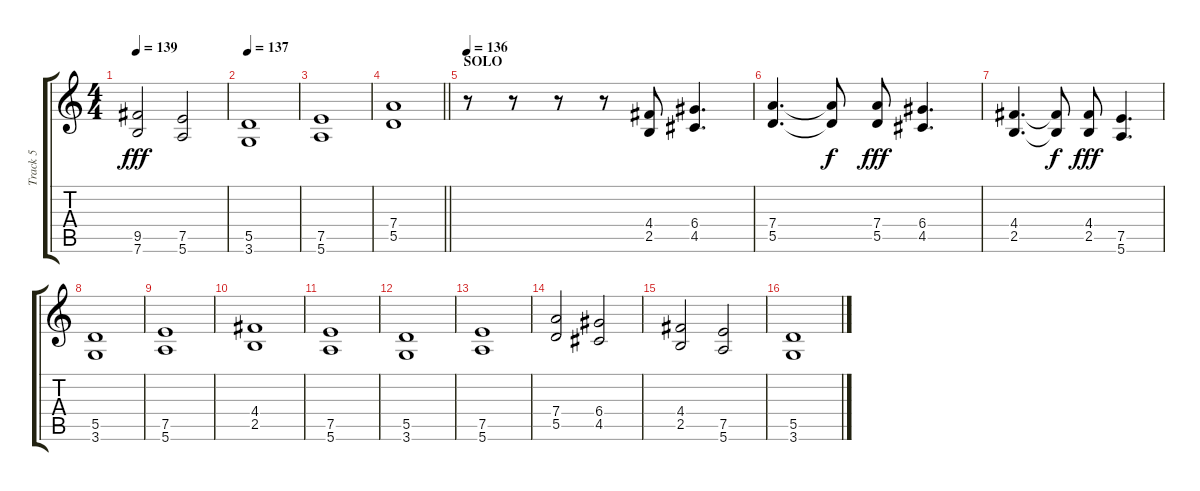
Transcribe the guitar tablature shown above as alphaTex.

\track ("Track 5" "Track 5") {instrument distortionguitar}
\staff {score tabs}
\tuning (E4 B3 G3 D3 A2 E2) {hide}
\ts (4 4)
\tempo 139
\clef g2
\ks c
(9.5 7.6).2{dy fff} (7.5 5.6).2 |
\tempo 137
(5.5 3.6).1 |
(7.5 5.6).1 |
\barLineRight lightlight
(7.4 5.5).1 |
\section ("" "SOLO")
\tempo 136
r.8 r.8 r.8 r.8 (4.4 2.5).8 (6.4 4.5).4{d} |
(7.4 5.5).4{d} (7.4{t} 5.5{t}).8{dy f} (7.4 5.5).8{dy fff} (6.4 4.5).4{d} |
(4.4 2.5).4{d} (4.4{t} 2.5{t}).8{dy f} (4.4 2.5).8{dy fff} (7.5 5.6).4{d} |
(5.5 3.6).1 |
(7.5 5.6).1 |
(4.4 2.5).1 |
(7.5 5.6).1 |
(5.5 3.6).1 |
(7.5 5.6).1 |
(7.4 5.5).2 (6.4 4.5).2 |
(4.4 2.5).2 (7.5 5.6).2 |
(5.5 3.6).1
